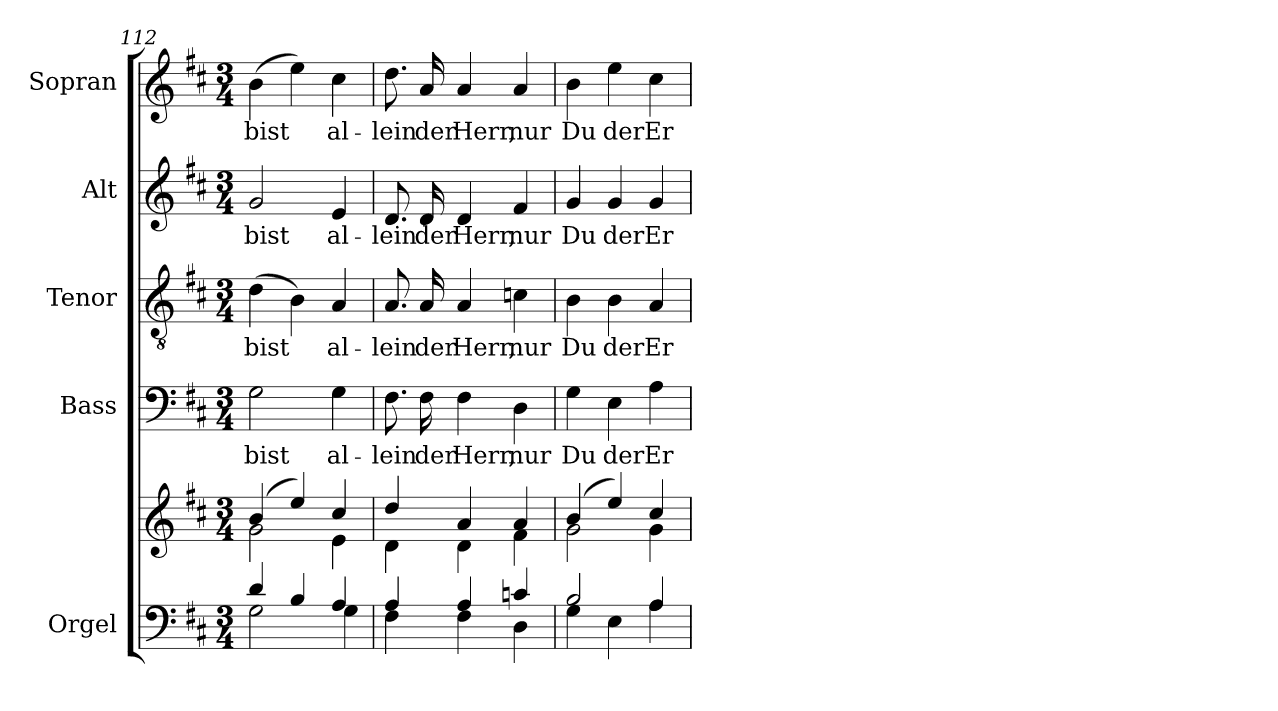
**kern	**kern	**kern	**text	**kern	**text	**kern	**text	**kern	**text
*part5	*part5	*part4	*part4	*part3	*part3	*part2	*part2	*part1	*part1
*staff6	*staff5	*staff4	*staff4	*staff3	*staff3	*staff2	*staff2	*staff1	*staff1
*I"Orgel	*	*I"Bass	*	*I"Tenor	*	*I"Alt	*	*I"Sopran	*
*I'Org.	*	*I'B.	*	*I'T.	*	*I'A.	*	*I'S.	*
*clefF4	*clefG2	*clefF4	*	*clefGv2	*	*clefG2	*	*clefG2	*
*k[f#c#]	*k[f#c#]	*k[f#c#]	*	*k[f#c#]	*	*k[f#c#]	*	*k[f#c#]	*
*D:	*D:	*D:	*	*D:	*	*D:	*	*D:	*
*M3/4	*M3/4	*M3/4	*	*M3/4	*	*M3/4	*	*M3/4	*
=112	=112	=112	=112	=112	=112	=112	=112	=112	=112
*^	*^	*	*	*	*	*	*	*	*
4d/	2G\	(4b/	2g\	2G\	bist	(4d\	bist	2g/	bist	(4b\	bist
4B/	.	4ee/)	.	.	.	4B\)	.	.	.	4ee\)	.
4A/	4G\	4cc#/	4e\	4G\	al-	4A/	al-	4e/	al-	4cc#\	al-
=113	=113	=113	=113	=113	=113	=113	=113	=113	=113	=113	=113
4A/	4F#\	4dd/	4d\	8.F#\	-lein	8.A/	-lein	8.d/	-lein	8.dd\	-lein
.	.	.	.	16F#\	der	16A/	der	16d/	der	16a/	der
4A/	4F#\	4a/	4d\	4F#\	Herr,	4A/	Herr,	4d/	Herr,	4a/	Herr,
4cn/	4D\	4a/	4f#\	4D\	nur	4cn\	nur	4f#/	nur	4a/	nur
=114	=114	=114	=114	=114	=114	=114	=114	=114	=114	=114	=114
2B/	4G\	(4b/	2g\	4G\	Du	4B\	Du	4g/	Du	4b\	Du
.	4E\	4ee/)	.	4E\	der	4B\	der	4g/	der	4ee\	der
4A/	4A\	4cc#/	4g\	4A\	Er-	4A/	Er-	4g/	Er-	4cc#\	Er-
*v	*v	*	*	*	*	*	*	*	*	*	*
*	*v	*v	*	*	*	*	*	*	*	*
=	=	=	=	=	=	=	=	=	=
*-	*-	*-	*-	*-	*-	*-	*-	*-	*-
